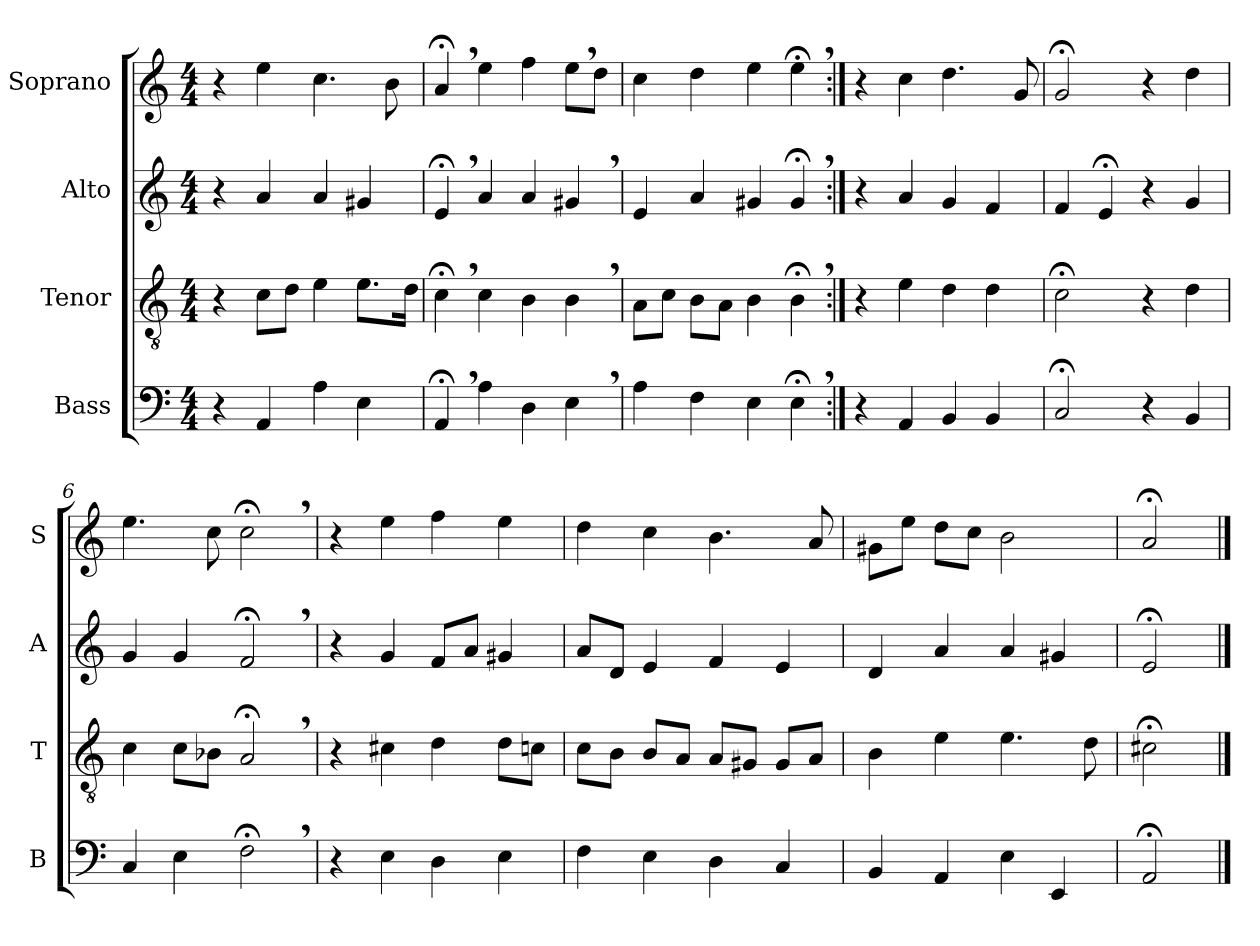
**kern	**kern	**kern	**kern
*part4	*part3	*part2	*part1
*staff4	*staff3	*staff2	*staff1
*I"Bass	*I"Tenor	*I"Alto	*I"Soprano
*I'B	*I'T	*I'A	*I'S
*clefF4	*clefGv2	*clefG2	*clefG2
*k[]	*k[]	*k[]	*k[]
*M4/4	*M4/4	*M4/4	*M4/4
=1	=1	=1	=1
4r	4r	4r	4r
4AA/	8c\L	4a/	4ee\
.	8d\J	.	.
4A\	4e\	4a/	4.cc\
4E\	8.e\L	4g#X/	.
.	.	.	8b\
.	16d\Jk	.	.
=2	=2	=2	=2
4AA;<,/	4c;<,\	4e;<,/	4a;<,/
4A\	4c\	4a/	4ee\
4D\	4B\	4a/	4ff:\
4E,\	4B,\	4g#X,/	8ee,\L
.	.	.	8dd\J
=3	=3	=3	=3
4A\	8A\L	4e/	4cc\
.	8c\J	.	.
4F\	8B\L	4a/	4dd\
.	8A\J	.	.
4E\	4B\	4g#X/	4ee\
4E;<,\	4B;<,\	4g#;<,/	4ee;<,\
=:|!	=:|!	=:|!	=:|!
4r	4r	4r	4r
4AA/	4e\	4a/	4cc\
4BB/	4d\	4g/	4.dd\
4BB/	4d\	4f/	.
.	.	.	8g/
=5	=5	=5	=5
2C;</	2c;<\	4f/	2g;</
.	.	4e;</	.
4r	4r	4r	4r
4BB/	4d\	4g/	4dd\
=6	=6	=6	=6
4C/	4c\	4g/	4.ee\
4E\	8c\L	4g/	.
.	8B-X\J	.	8cc\
2F;<,\	2A;<,/	2f;<,/	2cc;<,\
=7	=7	=7	=7
4r	4r	4r	4r
4E\	4c#X\	4g/	4ee\
4D\	4d\	8f/L	4ff\
.	.	8a/J	.
4E\	8d\L	4g#X/	4ee\
.	8cn\J	.	.
=8	=8	=8	=8
4F\	8c\L	8a/L	4dd\
.	8B\J	8d/J	.
4E\	8B/L	4e/	4cc\
.	8A/J	.	.
4D\	8A/L	4f/	4.b\
.	8G#X/J	.	.
4C/	8G#/L	4e/	.
.	8A/J	.	8a/
=9	=9	=9	=9
4BB/	4B\	4d/	8g#X\L
.	.	.	8ee\J
4AA/	4e\	4a/	8dd\L
.	.	.	8cc\J
4E\	4.e\	4a/	2b\
4EE/	.	4g#X/	.
.	8d\	.	.
=10	=10	=10	=10
2AA;</	2c#X;<\	2e;</	2a;</
==	==	==	==
*-	*-	*-	*-
